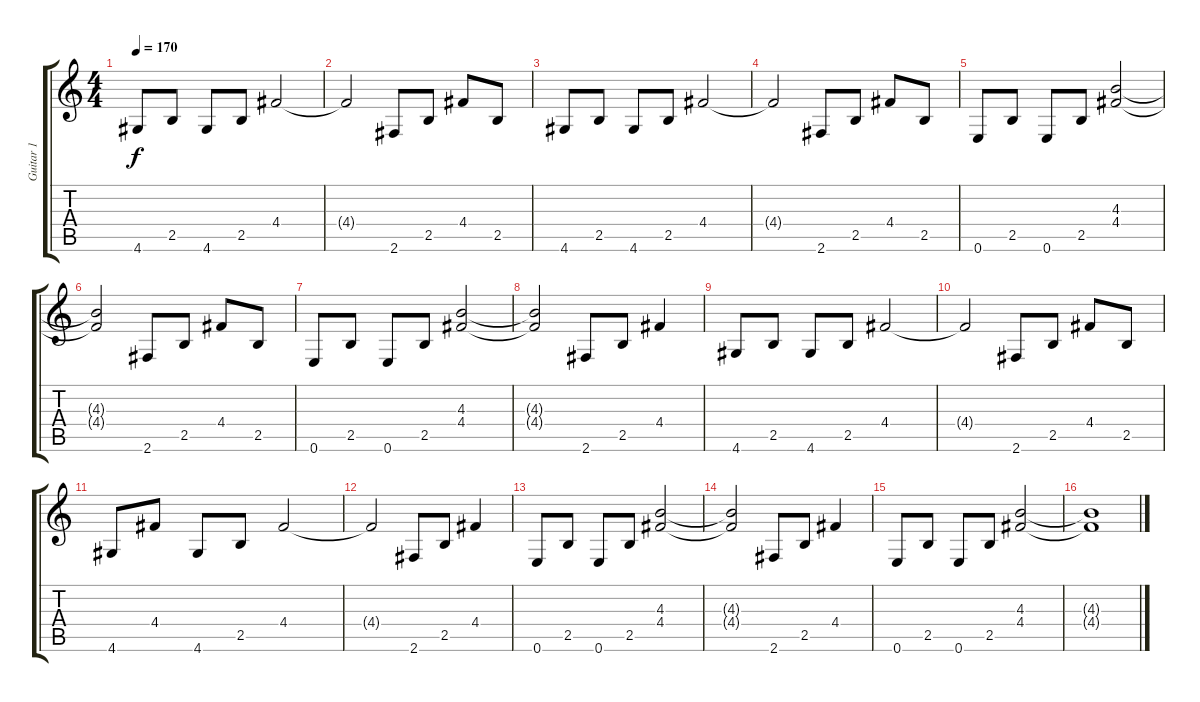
\track ("Guitar 1" "Guitar 1") {instrument electricguitarclean}
\staff {score tabs}
\tuning (E4 B3 G3 D3 A2 E2) {hide}
\ts (4 4)
\tempo 170
\clef g2
\ks c
4.6.8{dy f} 2.5.8 4.6.8 2.5.8 4.4.2 |
4.4{t}.2 2.6.8 2.5.8 4.4.8 2.5.8 |
4.6.8 2.5.8 4.6.8 2.5.8 4.4.2 |
4.4{t}.2 2.6.8 2.5.8 4.4.8 2.5.8 |
0.6.8 2.5.8 0.6.8 2.5.8 (4.3 4.4).2 |
(4.3{t} 4.4{t}).2 2.6.8 2.5.8 4.4.8 2.5.8 |
0.6.8 2.5.8 0.6.8 2.5.8 (4.3 4.4).2 |
(4.3{t} 4.4{t}).2 2.6.8 2.5.8 4.4.4 |
4.6.8 2.5.8 4.6.8 2.5.8 4.4.2 |
4.4{t}.2 2.6.8 2.5.8 4.4.8 2.5.8 |
4.6.8 4.4.8 4.6.8 2.5.8 4.4.2 |
4.4{t}.2 2.6.8 2.5.8 4.4.4 |
0.6.8 2.5.8 0.6.8 2.5.8 (4.3 4.4).2 |
(4.3{t} 4.4{t}).2 2.6.8 2.5.8 4.4.4 |
0.6.8 2.5.8 0.6.8 2.5.8 (4.3 4.4).2 |
(4.3{t} 4.4{t}).1
